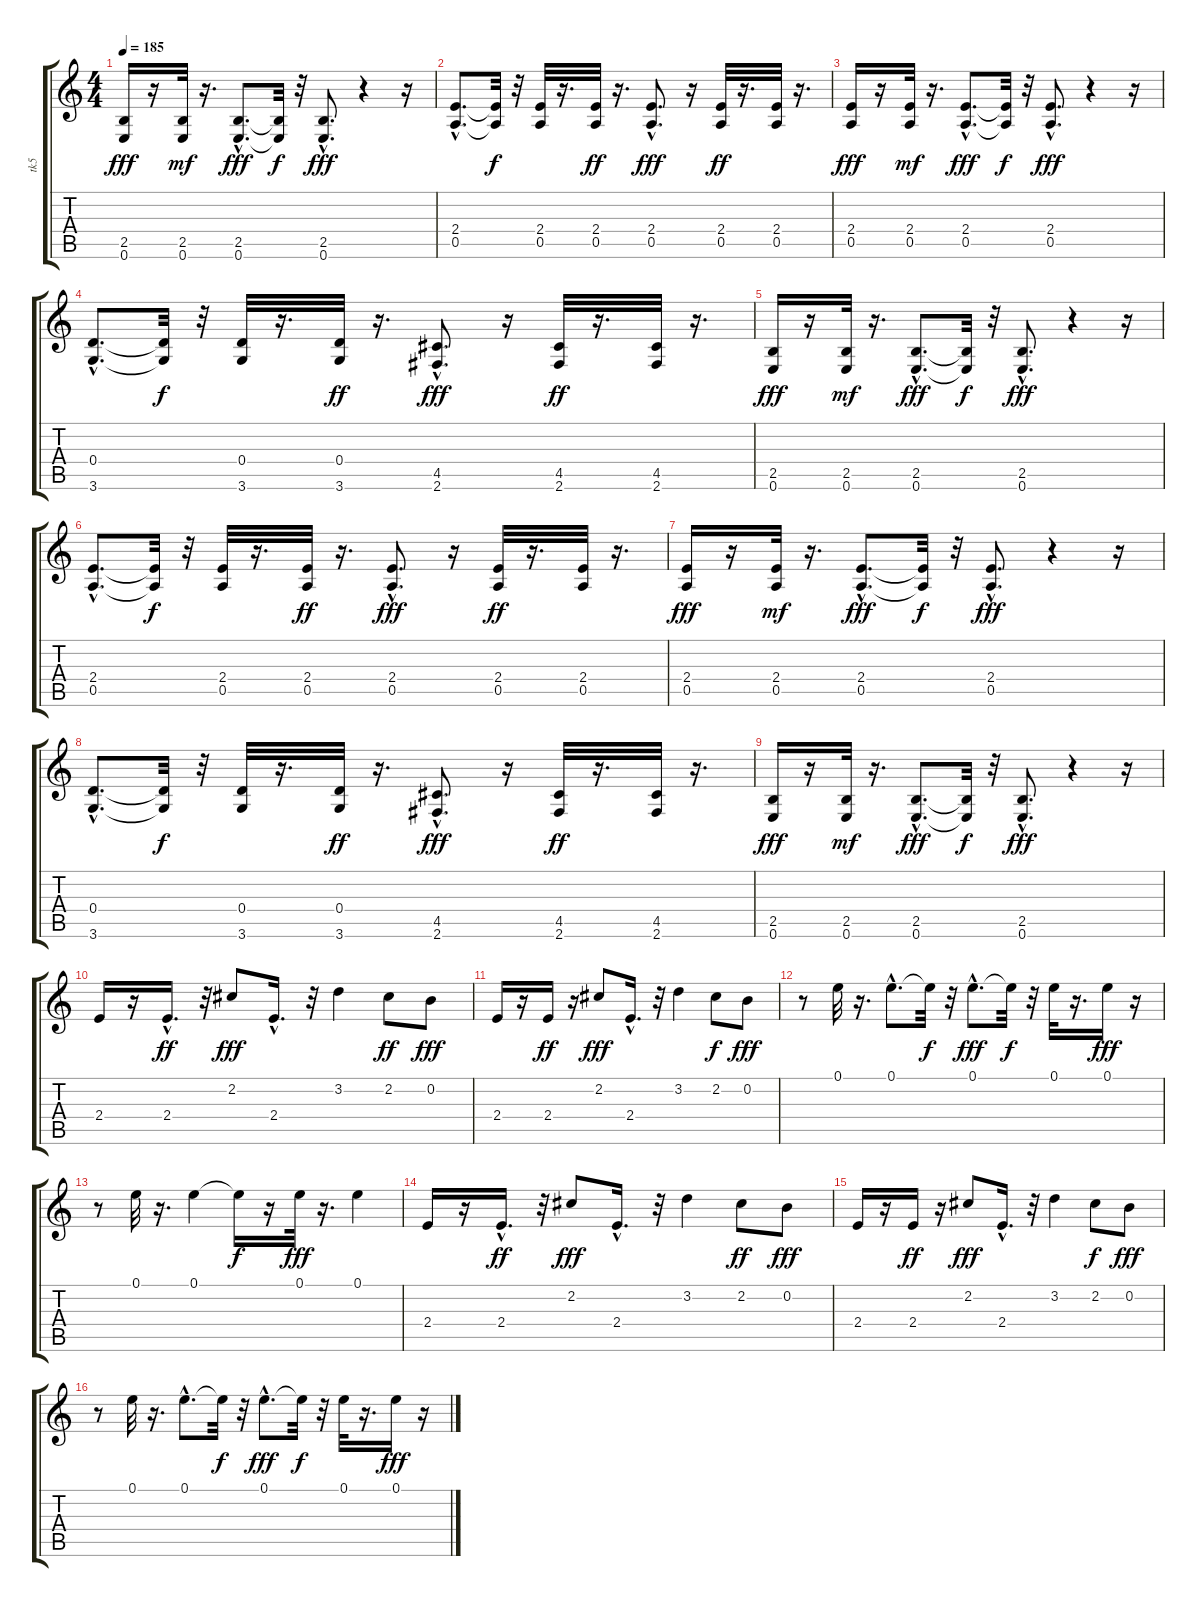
\track ("tk5" "tk5") {instrument overdrivenguitar}
\staff {score tabs}
\tuning (E4 B3 G3 D3 A2 E2) {hide}
\ts (4 4)
\tempo 185
\clef g2
\ks c
(2.5 0.6).16{dy fff} r.16 (2.5 0.6).32{dy mf} r.16{d} (2.5{hac} 0.6{hac}).8{d dy fff} (2.5{t} 0.6{t}).32{dy f} r.32 (2.5 0.6{hac}).8{d dy fff} r.4 r.16 |
(2.4{hac} 0.5{hac}).8{d} (2.4{t} 0.5{t}).32{dy f} r.32 (2.4 0.5).32 r.16{d} (2.4 0.5).32{dy ff} r.16{d} (2.4{hac} 0.5{hac}).8{d dy fff} r.16 (2.4 0.5).32{dy ff} r.16{d} (2.4 0.5).32 r.16{d} |
(2.4 0.5).16{dy fff} r.16 (2.4 0.5).32{dy mf} r.16{d} (2.4{hac} 0.5{hac}).8{d dy fff} (2.4{t} 0.5{t}).32{dy f} r.32 (2.4 0.5{hac}).8{d dy fff} r.4 r.16 |
(0.4{hac} 3.6{hac}).8{d} (0.4{t} 3.6{t}).32{dy f} r.32 (0.4 3.6).32 r.16{d} (0.4 3.6).32{dy ff} r.16{d} (4.5{hac} 2.6{hac}).8{d dy fff} r.16 (4.5 2.6).32{dy ff} r.16{d} (4.5 2.6).32 r.16{d} |
(2.5 0.6).16{dy fff} r.16 (2.5 0.6).32{dy mf} r.16{d} (2.5{hac} 0.6{hac}).8{d dy fff} (2.5{t} 0.6{t}).32{dy f} r.32 (2.5 0.6{hac}).8{d dy fff} r.4 r.16 |
(2.4{hac} 0.5{hac}).8{d} (2.4{t} 0.5{t}).32{dy f} r.32 (2.4 0.5).32 r.16{d} (2.4 0.5).32{dy ff} r.16{d} (2.4{hac} 0.5{hac}).8{d dy fff} r.16 (2.4 0.5).32{dy ff} r.16{d} (2.4 0.5).32 r.16{d} |
(2.4 0.5).16{dy fff} r.16 (2.4 0.5).32{dy mf} r.16{d} (2.4{hac} 0.5{hac}).8{d dy fff} (2.4{t} 0.5{t}).32{dy f} r.32 (2.4 0.5{hac}).8{d dy fff} r.4 r.16 |
(0.4{hac} 3.6{hac}).8{d} (0.4{t} 3.6{t}).32{dy f} r.32 (0.4 3.6).32 r.16{d} (0.4 3.6).32{dy ff} r.16{d} (4.5{hac} 2.6{hac}).8{d dy fff} r.16 (4.5 2.6).32{dy ff} r.16{d} (4.5 2.6).32 r.16{d} |
(2.5 0.6).16{dy fff} r.16 (2.5 0.6).32{dy mf} r.16{d} (2.5{hac} 0.6{hac}).8{d dy fff} (2.5{t} 0.6{t}).32{dy f} r.32 (2.5 0.6{hac}).8{d dy fff} r.4 r.16 |
2.4.16 r.16 2.4{hac}.16{d dy ff} r.32 2.2.8{dy fff} 2.4{hac}.16{d} r.32 3.2.4 2.2.8{dy ff} 0.2.8{dy fff} |
2.4.16 r.16 2.4.16{dy ff} r.16 2.2.8{dy fff} 2.4{hac}.16{d} r.32 3.2.4 2.2.8{dy f} 0.2.8{dy fff} |
r.8 0.1.32 r.16{d} 0.1{hac}.8{d} 0.1{t}.32{dy f} r.32 0.1{hac}.8{d dy fff} 0.1{t}.32{dy f} r.32 0.1.32 r.16{d} 0.1.16{dy fff} r.16 |
r.8 0.1.32 r.16{d} 0.1.4 0.1{t}.16{dy f} r.16 0.1.32{dy fff} r.16{d} 0.1.4 |
2.4.16 r.16 2.4{hac}.16{d dy ff} r.32 2.2.8{dy fff} 2.4{hac}.16{d} r.32 3.2.4 2.2.8{dy ff} 0.2.8{dy fff} |
2.4.16 r.16 2.4.16{dy ff} r.16 2.2.8{dy fff} 2.4{hac}.16{d} r.32 3.2.4 2.2.8{dy f} 0.2.8{dy fff} |
r.8 0.1.32 r.16{d} 0.1{hac}.8{d} 0.1{t}.32{dy f} r.32 0.1{hac}.8{d dy fff} 0.1{t}.32{dy f} r.32 0.1.32 r.16{d} 0.1.16{dy fff} r.16
